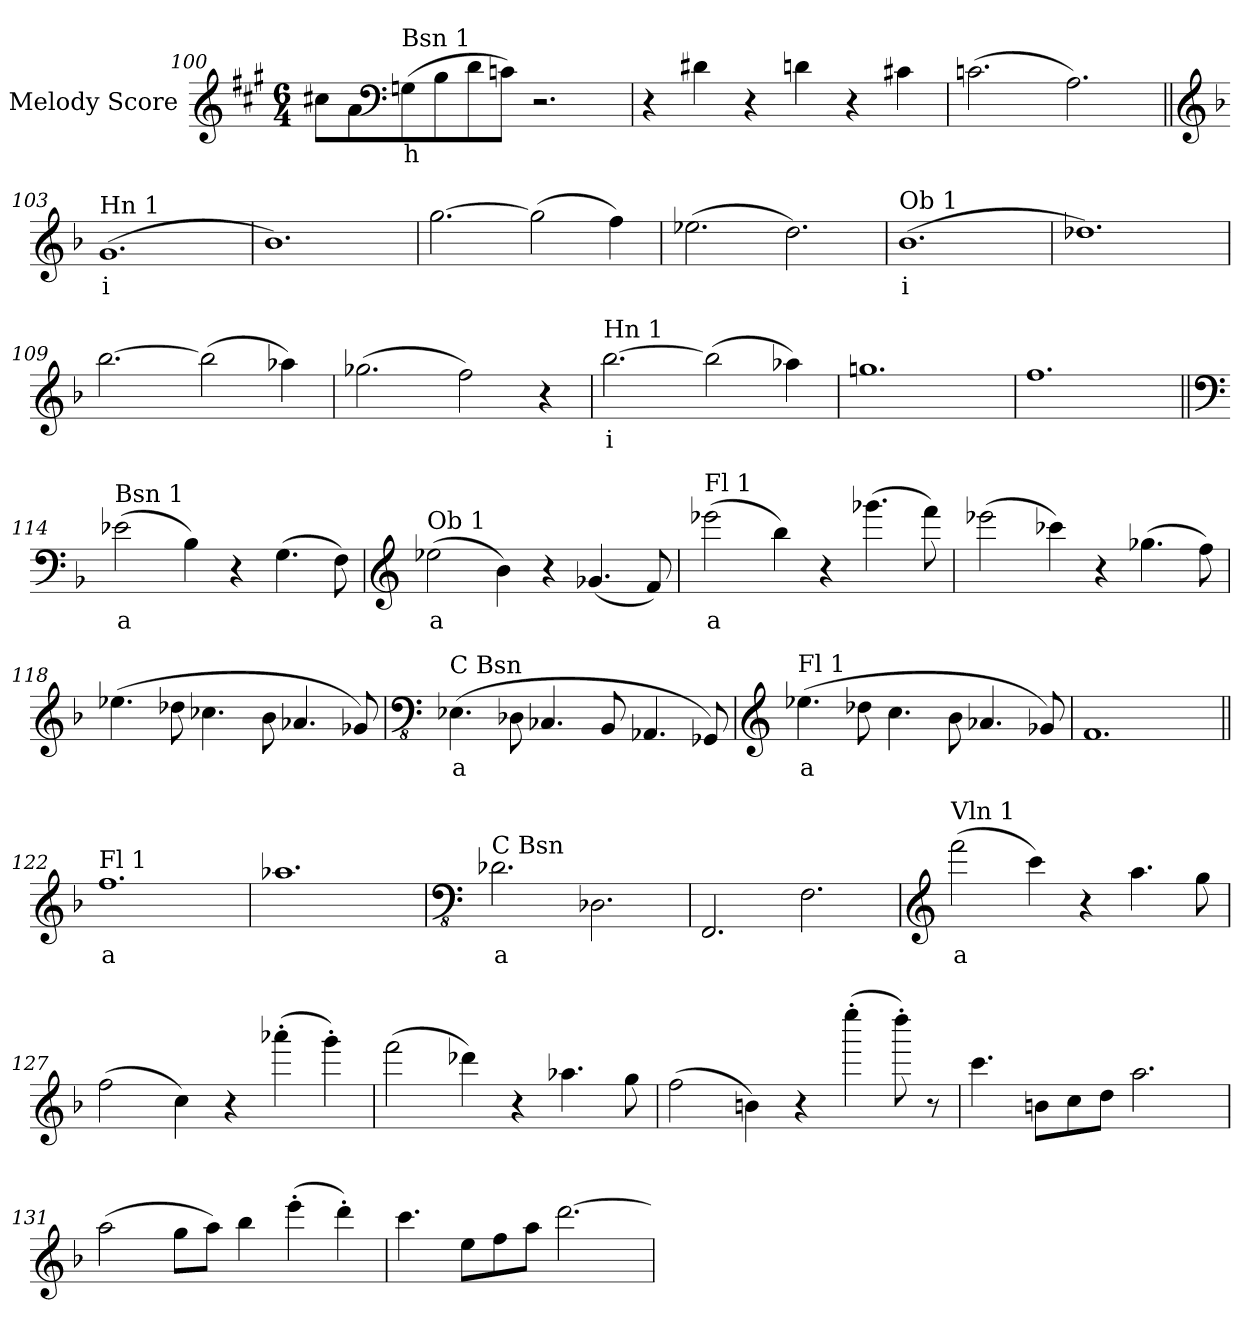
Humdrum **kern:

**kern	**text
*part1	*part1
*staff1	*staff1
*I"Melody Score	*
*clefG2	*
*k[f#c#g#]	*
*M6/4	*
=100	=100
8cc#X\L	.
8a\	.
*clefF4	*
!LO:TX:a:t=Bsn 1	!
!	!LO:LY:b:color=#FF0000
(8Gn\	h
8B\	.
8d\	.
8cn\J)	.
2.r	.
=101	=101
4r	.
4d#X\	.
4r	.
4dn\	.
4r	.
4c#X\	.
=102	=102
(2.cn\	.
2.A\)	.
=103||	=103||
*clefG2	*
*k[b-]	*
!LO:TX:a:t=Hn 1	!
!	!LO:LY:b:color=#FF0000
(1.g	i
=104	=104
1.b-)	.
=105	=105
[2.gg\	.
(2gg\]	.
4ff\)	.
=106	=106
(2.ee-X\	.
2.dd\)	.
=107	=107
!LO:TX:a:t=Ob 1	!
!	!LO:LY:b:color=#FF0000
(1.b-	i
=108	=108
1.dd-X)	.
=109	=109
[2.bb-\	.
(2bb-\]	.
4aa-X\)	.
=110	=110
(2.gg-X\	.
2ff\)	.
4r	.
=111	=111
!LO:TX:a:t=Hn 1	!
!	!LO:LY:b:color=#FF0000
[2.bb-\	i
(2bb-\]	.
4aa-X\)	.
=112	=112
1.ggn	.
=113	=113
1.ff	.
=114||	=114||
*clefF4	*
!LO:TX:a:t=Bsn 1	!
!	!LO:LY:b:color=#FF0000
(2e-X\	a
4B-\)	.
4r	.
(4.G\	.
8F\)	.
=115	=115
*clefG2	*
!LO:TX:a:t=Ob 1	!
!	!LO:LY:b:color=#FF0000
(2ee-X\	a
4b-\)	.
4r	.
(4.g-X/	.
8f/)	.
=116	=116
!LO:TX:a:t=Fl 1	!
!	!LO:LY:b:color=#FF0000
(2eee-X\	a
4bb-\)	.
4r	.
(4.ggg-X\	.
8fff\)	.
=117	=117
(2eee-X\	.
4ccc-X\)	.
4r	.
(4.gg-X\	.
8ff\)	.
=118	=118
(4.ee-X\	.
8dd-X\	.
4.cc-X\	.
8b-\	.
4.a-X/	.
8g-X/)	.
=119	=119
*clefFv4	*
!LO:TX:a:t=C Bsn	!
!	!LO:LY:b:color=#FF0000
(4.EE-X\	a
8DD-X\	.
4.CC-X/	.
8BBB-/	.
4.AAA-X/	.
8GGG-X/)	.
=120	=120
*clefG2	*
!LO:TX:a:t=Fl 1	!
!	!LO:LY:b:color=#FF0000
(4.ee-X\	a
8dd-X\	.
4.cc\	.
8b-\	.
4.a-X/	.
8g-X/)	.
=121	=121
1.f	.
=122||	=122||
!LO:TX:a:t=Fl 1	!
!	!LO:LY:b:color=#FF0000
1.ff	a
=123	=123
1.aa-X	.
=124	=124
*clefFv4	*
!LO:TX:a:t=C Bsn	!
!	!LO:LY:b:color=#FF0000
2.D-X\	a
2.DD-X\	.
=125	=125
2.FFF/	.
2.FF\	.
=126	=126
*clefG2	*
!LO:TX:a:t=Vln 1	!
!	!LO:LY:b:color=#FF0000
(2fff\	a
4ccc\)	.
4r	.
4.aa\	.
8gg\	.
=127	=127
(2ff\	.
4cc\)	.
4r	.
(4aaa-X'\	.
4ggg'\)	.
=128	=128
(2fff\	.
4ddd-X\)	.
4r	.
4.aa-X\	.
8gg\	.
=129	=129
(2ff\	.
4bn\)	.
4r	.
(4eeee'\	.
8dddd'\)	.
8r	.
=130	=130
4.ccc\	.
8bn\L	.
8cc\	.
8dd\J	.
2.aa\	.
=131	=131
(2aa\	.
8gg\L	.
8aa\J)	.
4bb-\	.
(4eee'\	.
4ddd'\)	.
=132	=132
4.ccc\	.
8ee\L	.
8ff\	.
8aa\J	.
[2.ddd\	.
=	=
*-	*-
